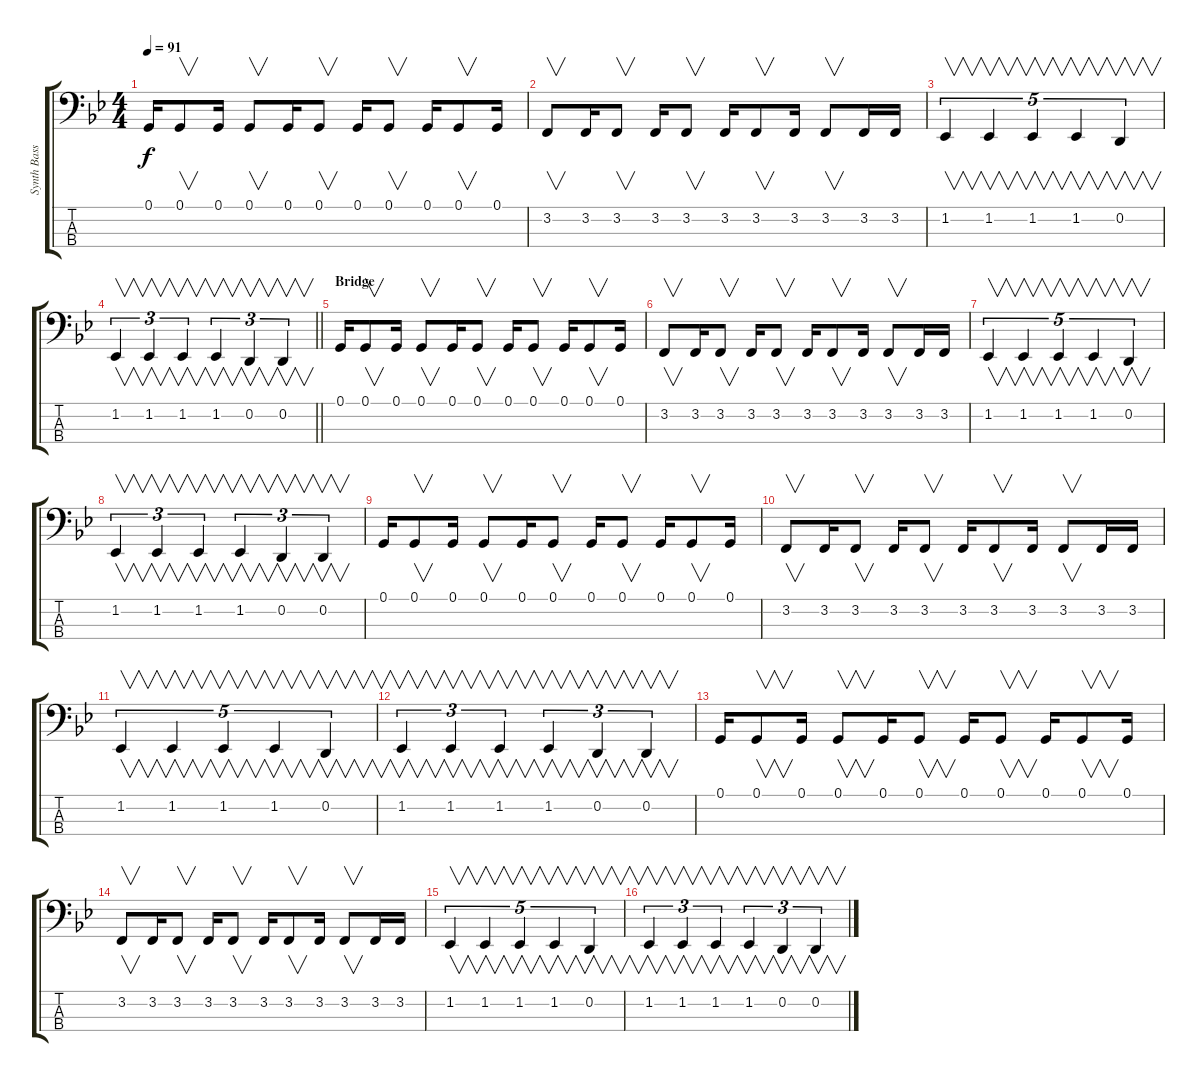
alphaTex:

\track ("Synth Bass" "Synth Bass") {instrument lead2sawtooth}
\staff {score tabs}
\tuning (G2 D2 A1 E1) {hide}
\ts (4 4)
\tempo 91
\clef f4
\ks bb
0.1.16{dy f volume 7} 0.1.8{v} 0.1.16 0.1.8{v} 0.1.16 0.1.8{v} 0.1.16 0.1.8{v} 0.1.16 0.1.8{v} 0.1.16 |
3.2.8{v} 3.2.16 3.2.8{v} 3.2.16 3.2.8{v} 3.2.16 3.2.8{v} 3.2.16 3.2.8{v} 3.2.16 3.2.16 |
1.2.4{v tu (5 4)} 1.2.4{v tu (5 4)} 1.2.4{v tu (5 4)} 1.2.4{v tu (5 4)} 0.2.4{v tu (5 4)} |
\barLineRight lightlight
1.2.4{v tu (3 2)} 1.2.4{v tu (3 2)} 1.2.4{v tu (3 2)} 1.2.4{v tu (3 2)} 0.2.4{v tu (3 2)} 0.2.4{v tu (3 2)} |
\section ("" "Bridge")
0.1.16 0.1.8{v} 0.1.16 0.1.8{v} 0.1.16 0.1.8{v} 0.1.16 0.1.8{v} 0.1.16 0.1.8{v} 0.1.16 |
3.2.8{v} 3.2.16 3.2.8{v} 3.2.16 3.2.8{v} 3.2.16 3.2.8{v} 3.2.16 3.2.8{v} 3.2.16 3.2.16 |
1.2.4{v tu (5 4)} 1.2.4{v tu (5 4)} 1.2.4{v tu (5 4)} 1.2.4{v tu (5 4)} 0.2.4{v tu (5 4)} |
1.2.4{v tu (3 2)} 1.2.4{v tu (3 2)} 1.2.4{v tu (3 2)} 1.2.4{v tu (3 2)} 0.2.4{v tu (3 2)} 0.2.4{v tu (3 2)} |
0.1.16 0.1.8{v} 0.1.16 0.1.8{v} 0.1.16 0.1.8{v} 0.1.16 0.1.8{v} 0.1.16 0.1.8{v} 0.1.16 |
3.2.8{v} 3.2.16 3.2.8{v} 3.2.16 3.2.8{v} 3.2.16 3.2.8{v} 3.2.16 3.2.8{v} 3.2.16 3.2.16 |
1.2.4{v tu (5 4)} 1.2.4{v tu (5 4)} 1.2.4{v tu (5 4)} 1.2.4{v tu (5 4)} 0.2.4{v tu (5 4)} |
1.2.4{v tu (3 2)} 1.2.4{v tu (3 2)} 1.2.4{v tu (3 2)} 1.2.4{v tu (3 2)} 0.2.4{v tu (3 2)} 0.2.4{v tu (3 2)} |
0.1.16 0.1.8{v} 0.1.16 0.1.8{v} 0.1.16 0.1.8{v} 0.1.16 0.1.8{v} 0.1.16 0.1.8{v} 0.1.16 |
3.2.8{v} 3.2.16 3.2.8{v} 3.2.16 3.2.8{v} 3.2.16 3.2.8{v} 3.2.16 3.2.8{v} 3.2.16 3.2.16 |
1.2.4{v tu (5 4)} 1.2.4{v tu (5 4)} 1.2.4{v tu (5 4)} 1.2.4{v tu (5 4)} 0.2.4{v tu (5 4)} |
1.2.4{v tu (3 2)} 1.2.4{v tu (3 2)} 1.2.4{v tu (3 2)} 1.2.4{v tu (3 2)} 0.2.4{v tu (3 2)} 0.2.4{v tu (3 2)}
